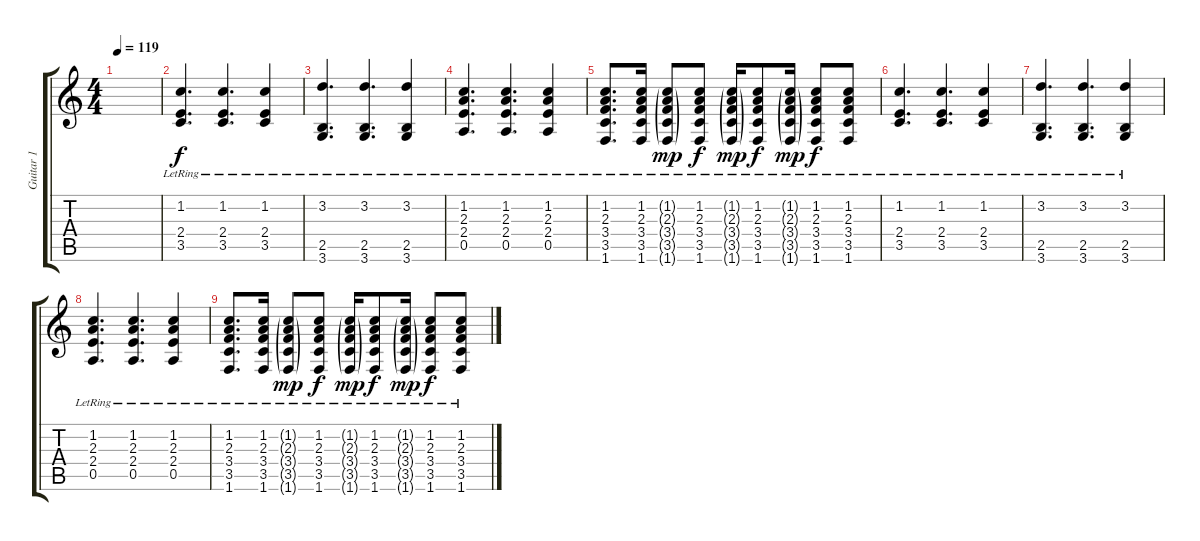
\track ("Guitar 1" "Guitar 1") {instrument acousticguitarnylon}
\staff {score tabs}
\tuning (E4 B3 G3 D3 A2 E2) {hide}
\ts (4 4)
\tempo 119
\clef g2
\ks c
|
(1.2{lr} 2.4{lr} 3.5{lr}).4{d} (1.2{lr} 2.4{lr} 3.5{lr}).4{d} (1.2{lr} 2.4{lr} 3.5{lr}).4 |
(3.2{lr} 2.5{lr} 3.6{lr}).4{d} (3.2{lr} 2.5{lr} 3.6{lr}).4{d} (3.2{lr} 2.5{lr} 3.6{lr}).4 |
(1.2{lr} 2.3{lr} 2.4{lr} 0.5{lr}).4{d} (1.2{lr} 2.3{lr} 2.4{lr} 0.5{lr}).4{d} (1.2{lr} 2.3{lr} 2.4{lr} 0.5{lr}).4 |
(1.2{lr} 2.3{lr} 3.4{lr} 3.5{lr} 1.6{lr}).8{d} (1.2{lr} 2.3{lr} 3.4{lr} 3.5{lr} 1.6{lr}).16 (1.2{g lr} 2.3{g lr} 3.4{g lr} 3.5{g lr} 1.6{g lr}).8{dy mp} (1.2{lr} 2.3{lr} 3.4{lr} 3.5{lr} 1.6{lr}).8{dy f} (1.2{g lr} 2.3{g lr} 3.4{g lr} 3.5{g lr} 1.6{g lr}).16{dy mp} (1.2{lr} 2.3{lr} 3.4{lr} 3.5{lr} 1.6{lr}).8{dy f} (1.2{g lr} 2.3{g lr} 3.4{g lr} 3.5{g lr} 1.6{g lr}).16{dy mp} (1.2{lr} 2.3{lr} 3.4{lr} 3.5{lr} 1.6{lr}).8{dy f} (1.2{lr} 2.3{lr} 3.4{lr} 3.5{lr} 1.6{lr}).8 |
(1.2{lr} 2.4{lr} 3.5{lr}).4{d} (1.2{lr} 2.4{lr} 3.5{lr}).4{d} (1.2{lr} 2.4{lr} 3.5{lr}).4 |
(3.2{lr} 2.5{lr} 3.6{lr}).4{d} (3.2{lr} 2.5{lr} 3.6{lr}).4{d} (3.2{lr} 2.5{lr} 3.6{lr}).4 |
(1.2{lr} 2.3{lr} 2.4{lr} 0.5{lr}).4{d} (1.2{lr} 2.3{lr} 2.4{lr} 0.5{lr}).4{d} (1.2{lr} 2.3{lr} 2.4{lr} 0.5{lr}).4 |
(1.2{lr} 2.3{lr} 3.4{lr} 3.5{lr} 1.6{lr}).8{d} (1.2{lr} 2.3{lr} 3.4{lr} 3.5{lr} 1.6{lr}).16 (1.2{g lr} 2.3{g lr} 3.4{g lr} 3.5{g lr} 1.6{g lr}).8{dy mp} (1.2{lr} 2.3{lr} 3.4{lr} 3.5{lr} 1.6{lr}).8{dy f} (1.2{g lr} 2.3{g lr} 3.4{g lr} 3.5{g lr} 1.6{g lr}).16{dy mp} (1.2{lr} 2.3{lr} 3.4{lr} 3.5{lr} 1.6{lr}).8{dy f} (1.2{g lr} 2.3{g lr} 3.4{g lr} 3.5{g lr} 1.6{g lr}).16{dy mp} (1.2{lr} 2.3{lr} 3.4{lr} 3.5{lr} 1.6{lr}).8{dy f} (1.2{lr} 2.3{lr} 3.4{lr} 3.5{lr} 1.6{lr}).8
